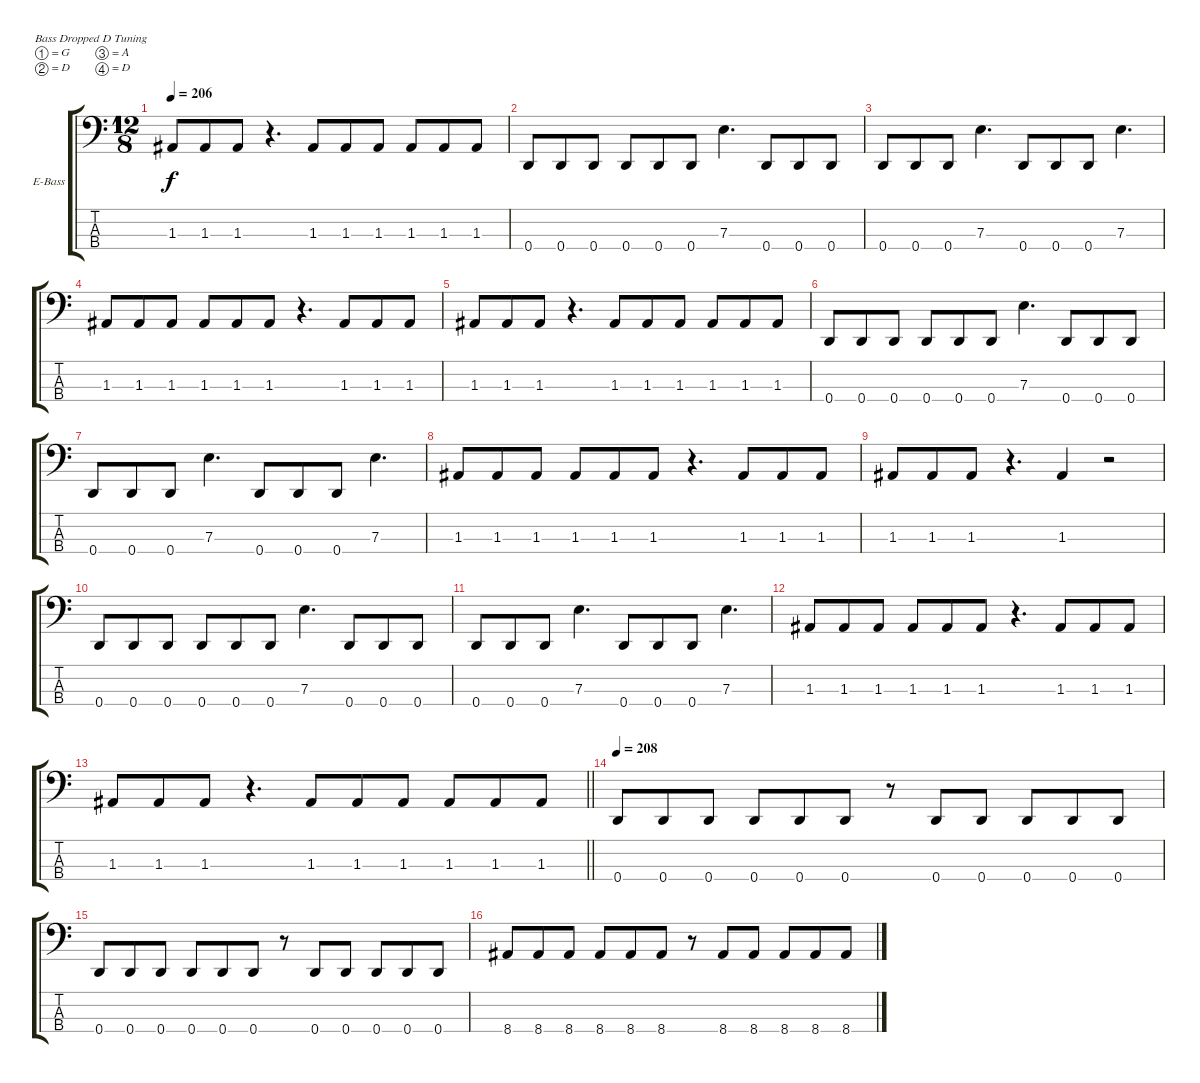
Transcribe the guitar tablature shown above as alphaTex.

\bracketExtendMode groupsimilarinstruments
\firstSystemTrackNameOrientation horizontal
\otherSystemsTrackNameOrientation horizontal
\track ("Bass" "E-Bass") {instrument electricbasspick}
\staff {score tabs}
\tuning (G2 D2 A1 D1)
\ts (12 8)
\tempo 206
\clef f4
\ks c
1.3.8{dy f} 1.3.8 1.3.8 r.4{d} 1.3.8 1.3.8 1.3.8 1.3.8 1.3.8 1.3.8 |
0.4.8 0.4.8 0.4.8 0.4.8 0.4.8 0.4.8 7.3.4{d} 0.4.8 0.4.8 0.4.8 |
0.4.8 0.4.8 0.4.8 7.3.4{d} 0.4.8 0.4.8 0.4.8 7.3.4{d} |
1.3.8 1.3.8 1.3.8 1.3.8 1.3.8 1.3.8 r.4{d} 1.3.8 1.3.8 1.3.8 |
1.3.8 1.3.8 1.3.8 r.4{d} 1.3.8 1.3.8 1.3.8 1.3.8 1.3.8 1.3.8 |
0.4.8 0.4.8 0.4.8 0.4.8 0.4.8 0.4.8 7.3.4{d} 0.4.8 0.4.8 0.4.8 |
0.4.8 0.4.8 0.4.8 7.3.4{d} 0.4.8 0.4.8 0.4.8 7.3.4{d} |
1.3.8 1.3.8 1.3.8 1.3.8 1.3.8 1.3.8 r.4{d} 1.3.8 1.3.8 1.3.8 |
1.3.8 1.3.8 1.3.8 r.4{d} 1.3.4 r.2 |
0.4.8 0.4.8 0.4.8 0.4.8 0.4.8 0.4.8 7.3.4{d} 0.4.8 0.4.8 0.4.8 |
0.4.8 0.4.8 0.4.8 7.3.4{d} 0.4.8 0.4.8 0.4.8 7.3.4{d} |
1.3.8 1.3.8 1.3.8 1.3.8 1.3.8 1.3.8 r.4{d} 1.3.8 1.3.8 1.3.8 |
\barLineRight lightlight
1.3.8 1.3.8 1.3.8 r.4{d} 1.3.8 1.3.8 1.3.8 1.3.8 1.3.8 1.3.8 |
\tempo 208
0.4.8 0.4.8 0.4.8 0.4.8 0.4.8 0.4.8 r.8 0.4.8 0.4.8 0.4.8 0.4.8 0.4.8 |
0.4.8 0.4.8 0.4.8 0.4.8 0.4.8 0.4.8 r.8 0.4.8 0.4.8 0.4.8 0.4.8 0.4.8 |
8.4.8 8.4.8 8.4.8 8.4.8 8.4.8 8.4.8 r.8 8.4.8 8.4.8 8.4.8 8.4.8 8.4.8
